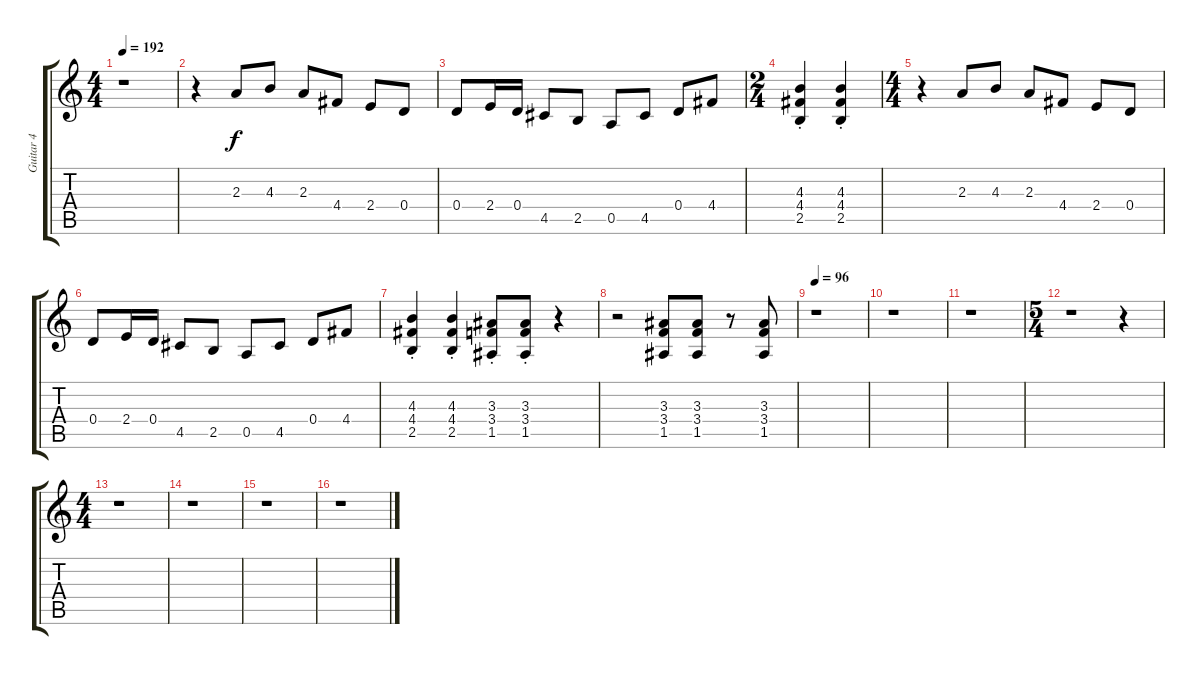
\track ("Guitar 4" "Guitar 4") {instrument electricguitarjazz}
\staff {score tabs}
\tuning (E4 B3 G3 D3 A2 E2) {hide}
\ts (4 4)
\tempo 192
\clef g2
\ks c
r.1{dy f} |
r.4 2.3.8 4.3.8 2.3.8 4.4.8 2.4.8 0.4.8 |
0.4.8 2.4.16 0.4.16 4.5.8 2.5.8 0.5.8 4.5.8 0.4.8 4.4.8 |
\ts (2 4)
(4.3{st} 4.4{st} 2.5{st}).4 (4.3{st} 4.4{st} 2.5{st}).4 |
\ts (4 4)
r.4 2.3.8 4.3.8 2.3.8 4.4.8 2.4.8 0.4.8 |
0.4.8 2.4.16 0.4.16 4.5.8 2.5.8 0.5.8 4.5.8 0.4.8 4.4.8 |
(4.3{st} 4.4{st} 2.5{st}).4 (4.3{st} 4.4{st} 2.5{st}).4 (3.3{st} 3.4{st} 1.5{st}).8 (3.3{st} 3.4{st} 1.5{st}).8 r.4 |
r.2 (3.3 3.4 1.5).8 (3.3 3.4 1.5).8 r.8 (3.3 3.4 1.5).8 |
\tempo 96
r.1 |
r.1 |
r.1 |
\ts (5 4)
r.1 r.4 |
\ts (4 4)
r.1 |
r.1 |
r.1 |
r.1
